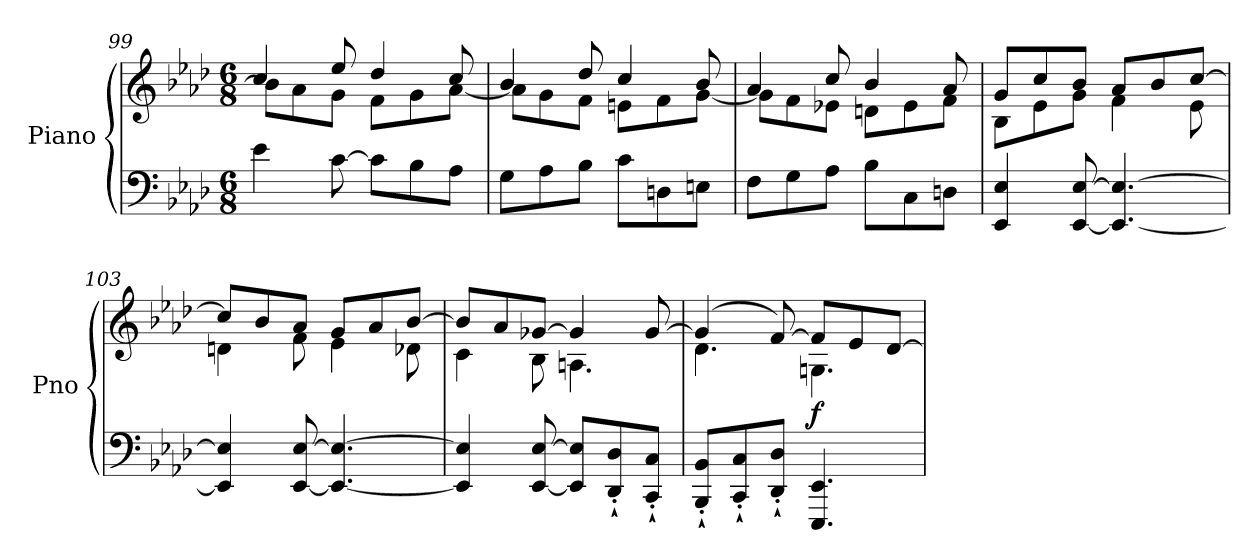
**kern	**kern	**dynam
*part1	*part1	*part1
*staff2	*staff1	*staff1/2
*I"Piano	*	*
*I'Pno	*	*
*clefF4	*clefG2	*
*k[b-e-a-d-]	*k[b-e-a-d-]	*
*M6/8	*M6/8	*
=99	=99	=99
*	*^	*
4e-\	4cc/	8b-\L]	.
.	.	8a-\	.
[8c\	8ee-/	8g\J	.
8c\L]	4dd-/	8f\L	.
8B-\	.	8g\	.
8A-\J	8cc/	[8a-\J	.
=100	=100	=100	=100
8G\L	4b-/	8a-\L]	.
8A-\	.	8g\	.
8B-\J	8dd-/	8f\J	.
8c\L	4cc/	8en\L	.
8Dn\	.	8f\	.
8En\J	8b-/	[8g\J	.
=101	=101	=101	=101
8F\L	4a-/	8g\L]	.
8G\	.	8f\	.
8A-\J	8cc/	8e-X\J	.
8B-\L	4b-/	8dn\L	.
8C\	.	8e-\	.
8Dn\J	8a-/	8f\J	.
=102	=102	=102	=102
!	!	!	!LO:DY:b
4EE-/ 4E-/	8g/L	8B-\L	other-dynamics
.	8cc/	8e-\	.
[8EE-/ [8E-/	8b-/J	8g\J	.
4.EE-/_ 4.E-/_	8a-/L	4f\	.
.	8b-/	.	.
.	[8cc/J	8e-\	.
!!LO:LB:g=z	!!
=103	=103	=103	=103
4EE-/] 4E-/]	8cc/L]	4dn\	.
.	8b-/	.	.
[8EE-/ [8E-/	8a-/J	8f\	.
4.EE-/_ 4.E-/_	8g/L	4e-\	.
.	8a-/	.	.
.	[8b-/J	8d-X\	.
!!LO:LB:g=z	!!
=104	=104	=104	=104
4EE-/] 4E-/]	8b-/L]	4c\	.
.	8a-/	.	.
[8EE-/ [8E-/	[8g-X/J	8B-\	.
8EE-/] 8E-/]L	4g-/]	4.An\	.
8DD-/'` 8D-/'`	.	.	.
8CC/'` 8C/'`J	[8g-/	.	.
=105	=105	=105	=105
8BBB-/'` 8BB-/'`L	(4g-/]	4.d-\	.
8CC/'` 8C/'`	.	.	.
8DD-/'` 8D-/'`J	[8f/)	.	.
!	!	!	!LO:DY:b
4.EEE-/ 4.EE-/	8f/L]	4.Gn\	f
.	8e-/	.	.
.	[8d-/J	.	.
*	*v	*v	*
=	=	=
*-	*-	*-
